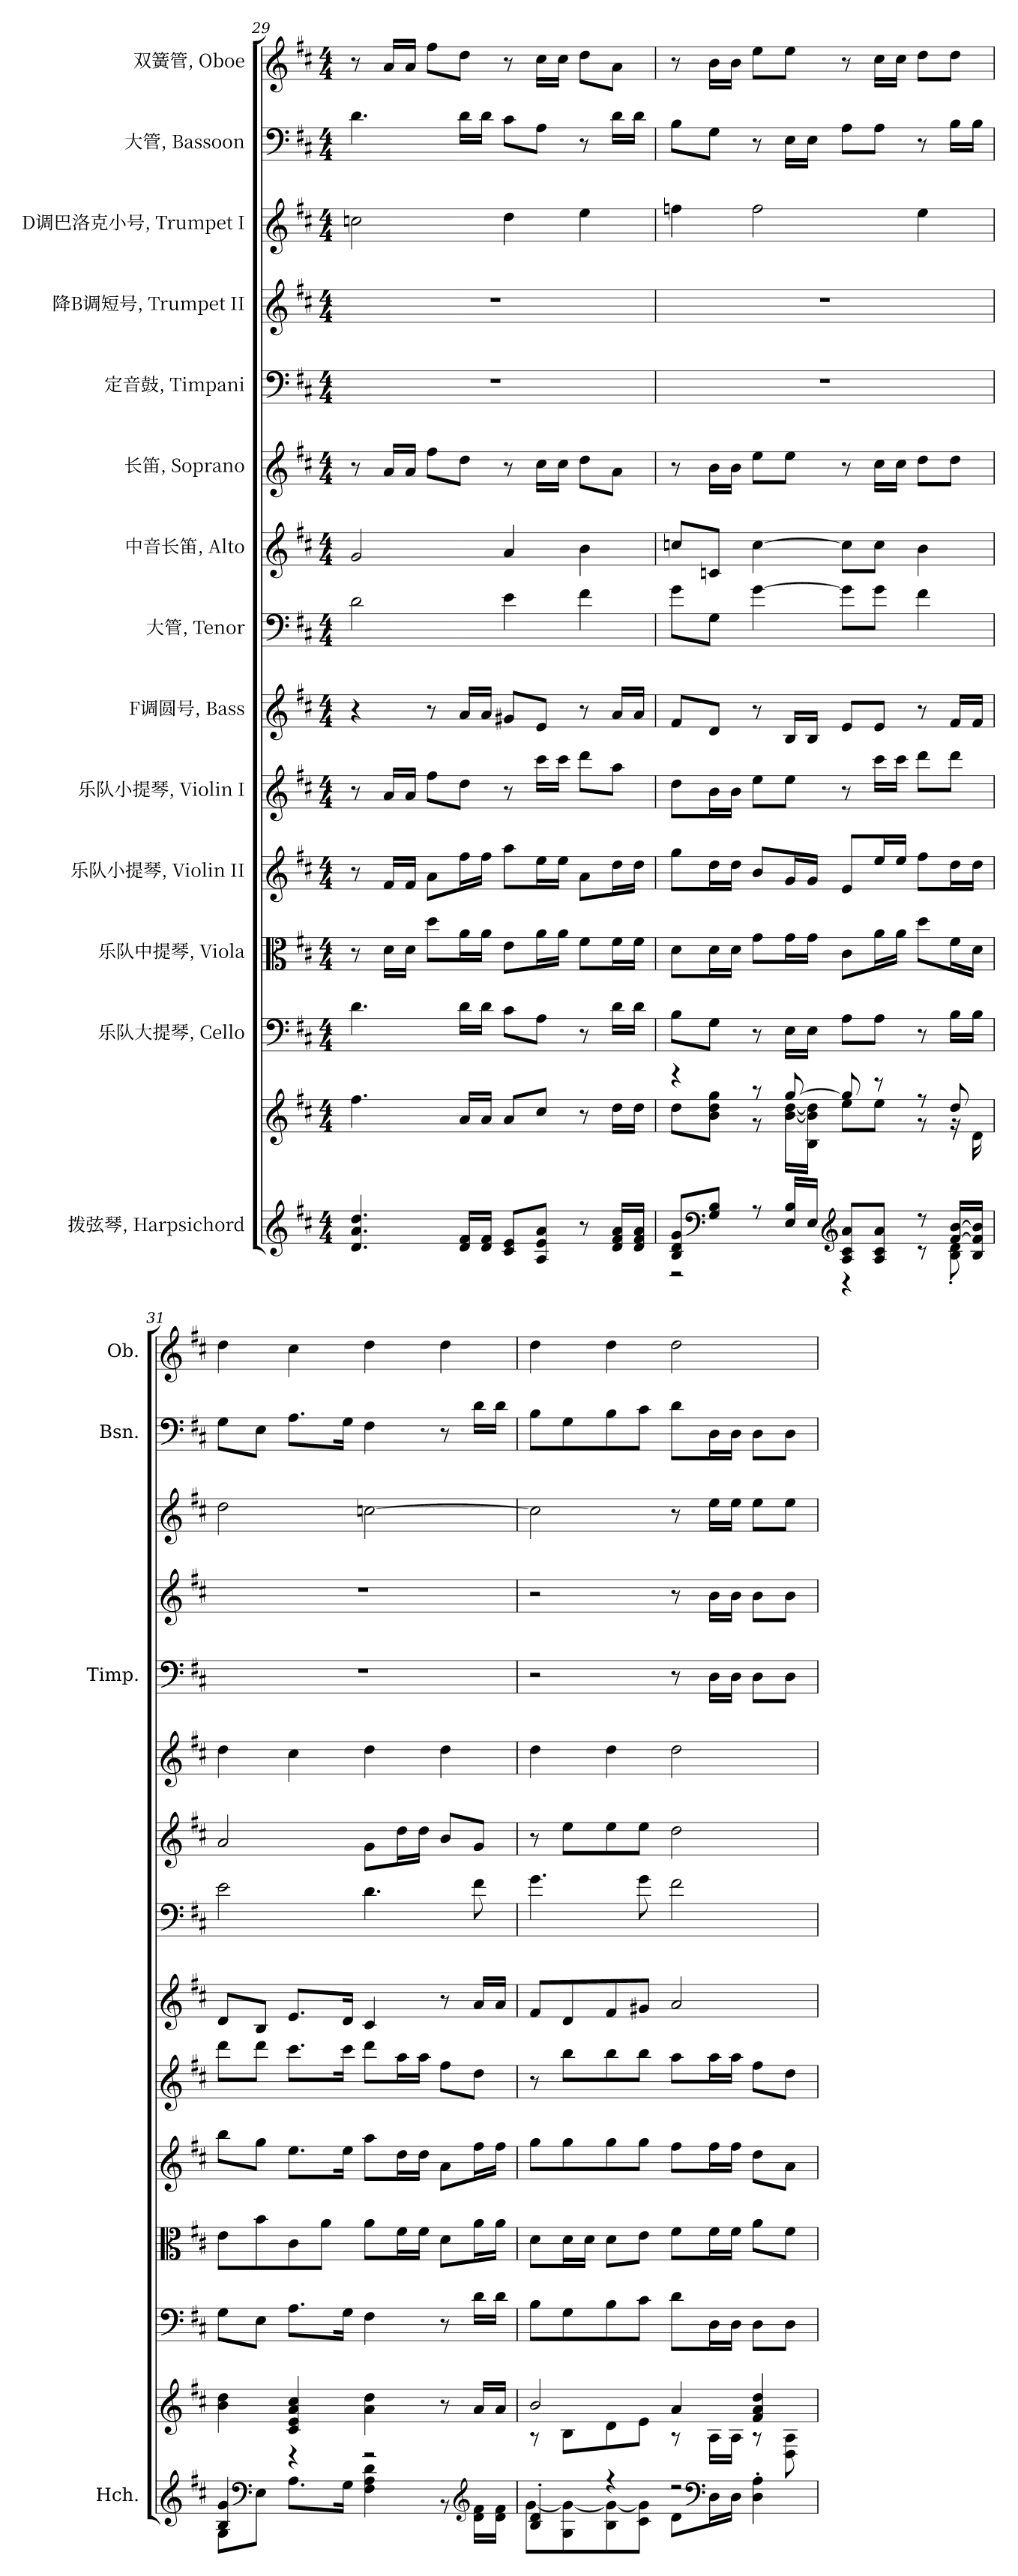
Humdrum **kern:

**kern	**kern	**kern	**kern	**kern	**kern	**kern	**kern	**kern	**kern	**kern	**kern	**kern	**kern	**kern
*part14	*part14	*part13	*part12	*part11	*part10	*part9	*part8	*part7	*part6	*part5	*part4	*part3	*part2	*part1
*staff15	*staff14	*staff13	*staff12	*staff11	*staff10	*staff9	*staff8	*staff7	*staff6	*staff5	*staff4	*staff3	*staff2	*staff1
*I"拨弦琴, Harpsichord	*	*I"乐队大提琴, Cello	*I"乐队中提琴, Viola	*I"乐队小提琴, Violin II	*I"乐队小提琴, Violin I	*I"F调圆号, Bass	*I"大管, Tenor	*I"中音长笛, Alto	*I"长笛, Soprano	*I"定音鼓, Timpani	*I"降B调短号, Trumpet II	*I"D调巴洛克小号, Trumpet I	*I"大管, Bassoon	*I"双簧管, Oboe
*I'Hch.	*	*	*	*	*	*	*	*	*	*I'Timp.	*	*	*I'Bsn.	*I'Ob.
*clefG2	*clefG2	*clefF4	*clefC3	*clefG2	*clefG2	*clefG2	*clefF4	*clefG2	*clefG2	*clefF4	*clefG2	*clefG2	*clefF4	*clefG2
*	*	*	*	*	*	*ITrd4c7	*	*ITrd3c5	*	*	*ITrd1c2	*ITrd-1c-2	*	*
*k[f#c#]	*k[f#c#]	*k[f#c#]	*k[f#c#]	*k[f#c#]	*k[f#c#]	*k[f#]	*k[f#c#]	*k[f#c#g#]	*k[f#c#]	*k[f#c#]	*k[]	*k[f#c#g#d#]	*k[f#c#]	*k[f#c#]
*M4/4	*M4/4	*M4/4	*M4/4	*M4/4	*M4/4	*M4/4	*M4/4	*M4/4	*M4/4	*M4/4	*M4/4	*M4/4	*M4/4	*M4/4
=29	=29	=29	=29	=29	=29	=29	=29	=29	=29	=29	=29	=29	=29	=29
4.d/ 4.a/ 4.dd/	4.ff#\	4.d\	8r	8r	8r	4r	2d\	2d/	8r	1r	1r	2ddn\	4.d\	8r
.	.	.	16d\LL	16f#/LL	16a/LL	.	.	.	16a/LL	.	.	.	.	16a/LL
.	.	.	16d\JJ	16f#/JJ	16a/JJ	.	.	.	16a/JJ	.	.	.	.	16a/JJ
.	.	.	8dd\L	8a\L	8ff#\L	8r	.	.	8ff#\L	.	.	.	.	8ff#\L
16d/ 16f#/LL	16a/LL	16d\LL	16a\L	16ff#\L	8dd\J	16d/LL	.	.	8dd\J	.	.	.	16d\LL	8dd\J
16d/ 16f#/JJ	16a/JJ	16d\JJ	16a\JJ	16ff#\JJ	.	16d/JJ	.	.	.	.	.	.	16d\JJ	.
8c#/ 8e/L	8a/L	8c#\L	8e\L	8aa\L	8r	8c#X/L	4e\	4e/	8r	.	.	4ee\	8c#\L	8r
8A/ 8e/ 8a/J	8cc#/J	8A\J	16a\L	16ee\L	16ccc#\LL	8A/J	.	.	16cc#\LL	.	.	.	8A\J	16cc#\LL
.	.	.	16a\JJ	16ee\JJ	16ccc#\JJ	.	.	.	16cc#\JJ	.	.	.	.	16cc#\JJ
8r	8r	8r	8f#\L	8a\L	8ddd\L	8r	4f#\	4f#\	8dd\L	.	.	4ff#\	8r	8dd\L
16d/ 16f#/ 16a/LL	16dd\LL	16d\LL	16f#\L	16dd\L	8aa\J	16d/LL	.	.	8a\J	.	.	.	16d\LL	8a\J
16d/ 16f#/ 16a/JJ	16dd\JJ	16d\JJ	16f#\JJ	16dd\JJ	.	16d/JJ	.	.	.	.	.	.	16d\JJ	.
!!LO:PB:g=z
=30	=30	=30	=30	=30	=30	=30	=30	=30	=30	=30	=30	=30	=30	=30
*^	*^	*	*	*	*	*	*	*	*	*	*	*	*	*
8B/ 8d/ 8g/L	2r	4r	8dd\L	8B\L	8d\L	8gg\L	8dd\L	8B/L	8g\L	8gn/L	8r	1r	1r	4ggn\	8B\L	8r
*clefF4	*	*	*	*	*	*	*	*	*	*	*	*	*	*	*	*
8G/ 8B/J	.	.	8b\ 8dd\ 8gg\J	8G\J	16d\L	16dd\L	16b\L	8G/J	8G\J	8Gn/J	16b\LL	.	.	.	8G\J	16b\LL
.	.	.	.	.	16d\JJ	16dd\JJ	16b\JJ	.	.	.	16b\JJ	.	.	.	.	16b\JJ
8r	.	8r	8r	8r	8g\L	8b/L	8ee\L	8r	[4g\	[4g\	8ee\L	.	.	2gg\	8r	8ee\L
16E/ 16B/LL	.	[8gg/	[16b\ [16dd\LL	16E\LL	16g\L	16g/L	8ee\J	16E/LL	.	.	8ee\J	.	.	.	16E\LL	8ee\J
16E/JJ	.	.	16B\ 16b\] 16dd\]JJ	16E\JJ	16g\JJ	16g/JJ	.	16E/JJ	.	.	.	.	.	.	16E\JJ	.
*clefG2	*	*	*	*	*	*	*	*	*	*	*	*	*	*	*	*
8A/ 8c#/ 8a/L	4r	8gg/]	8ee\L	8A\L	8c#\L	8e/L	8r	8A/L	8g\L]	8g\L]	8r	.	.	.	8A\L	8r
8A/ 8c#/ 8a/J	.	8r	8ee\J	8A\J	16a\L	16ee/L	16ccc#\LL	8A/J	8g\J	8g\J	16cc#\LL	.	.	.	8A\J	16cc#\LL
.	.	.	.	.	16a\JJ	16ee/JJ	16ccc#\JJ	.	.	.	16cc#\JJ	.	.	.	.	16cc#\JJ
8r	8r	8r	8r	8r	8dd\L	8ff#\L	8ddd\L	8r	4f#\	4f#\	8dd\L	.	.	4ff#\	8r	8dd\L
[16f#/ [16b/LL	8B\' 8d\'	8dd/	16r	16B\LL	16f#\L	16dd\L	8ddd\J	16B/LL	.	.	8dd\J	.	.	.	16B\LL	8dd\J
16B/ 16f#/] 16b/]JJ	.	.	16d\	16B\JJ	16d\JJ	16dd\JJ	.	16B/JJ	.	.	.	.	.	.	16B\JJ	.
*	*	*v	*v	*	*	*	*	*	*	*	*	*	*	*	*	*
=31	=31	=31	=31	=31	=31	=31	=31	=31	=31	=31	=31	=31	=31	=31	=31
4B/ 4g/	8G\L	4b\ 4dd\	8G\L	8e\L	8bb\L	8ddd\L	8G/L	2e\	2e/	4dd\	1r	1r	2ee\	8G\L	4dd\
*clefF4	*	*	*	*	*	*	*	*	*	*	*	*	*	*	*
.	8E\J	.	8E\J	8b\	8gg\J	8ddd\J	8E/J	.	.	.	.	.	.	8E\J	.
4r	8.A\L	4c#/ 4e/ 4a/ 4cc#/	8.A\L	8c#\	8.ee\L	8.ccc#\L	8.A/L	.	.	4cc#\	.	.	.	8.A\L	4cc#\
.	.	.	.	8a\J	.	.	.	.	.	.	.	.	.	.	.
.	16G\Jk	.	16G\Jk	.	16ee\Jk	16ccc#\Jk	16G/Jk	.	.	.	.	.	.	16G\Jk	.
2r	4F#\ 4A\ 4d\	4a\ 4dd\	4F#\	8a\L	8aa\L	8ddd\L	4F#/	4.d\	8d\L	4dd\	.	.	[2ddn\	4F#\	4dd\
.	.	.	.	16f#\L	16dd\L	16aa\L	.	.	16a\L	.	.	.	.	.	.
.	.	.	.	16f#\JJ	16dd\JJ	16aa\JJ	.	.	16a\JJ	.	.	.	.	.	.
.	8r	8r	8r	8d\L	8a\L	8ff#\L	8r	.	8f#/L	4dd\	.	.	.	8r	4dd\
*clefG2	*	*	*	*	*	*	*	*	*	*	*	*	*	*	*
.	16d\ 16f#\LL	16a/LL	16d\LL	16a\L	16ff#\L	8dd\J	16d/LL	8f#\	8d/J	.	.	.	.	16d\LL	.
.	16d\ 16f#\JJ	16a/JJ	16d\JJ	16a\JJ	16ff#\JJ	.	16d/JJ	.	.	.	.	.	.	16d\JJ	.
!!LO:PB:g=z
=32	=32	=32	=32	=32	=32	=32	=32	=32	=32	=32	=32	=32	=32	=32	=32
*	*	*^	*	*	*	*	*	*	*	*	*	*	*	*	*
4B/' 4d/'	[8g\L	2b/	8r	8B\L	8d\L	8gg\L	8r	8B/L	4.g\	8r	4dd\	2r	2r	2dd\]	8B\L	4dd\
.	8G\ 8g\_	.	8B\L	8G\	16d\L	8gg\	8bb\L	8G/	.	8b\L	.	.	.	.	8G\	.
.	.	.	.	.	16d\JJ	.	.	.	.	.	.	.	.	.	.	.
4r	8B\ 8g\_	.	8d\	8B\	8d\L	8gg\	8bb\	8B/	.	8b\	4dd\	.	.	.	8B\	4dd\
.	8c#\ 8g\]J	.	8e\J	8c#\J	8e\J	8gg\J	8bb\J	8c#X/J	8g\	8b\J	.	.	.	.	8c#\J	.
2r	8d\L	4a/	8r	8d\L	8f#\L	8ff#\L	8aa\L	2d/	2f#\	2a\	2dd\	8r	8r	8r	8d\L	2dd\
*clefF4	*	*	*	*	*	*	*	*	*	*	*	*	*	*	*	*
.	16D\L	.	16A\LL	16D\L	16f#\L	16ff#\L	16aa\L	.	.	.	.	16D\LL	16a\LL	16ff#\LL	16D\L	.
.	16D\JJ	.	16A\JJ	16D\JJ	16f#\JJ	16ff#\JJ	16aa\JJ	.	.	.	.	16D\JJ	16a\JJ	16ff#\JJ	16D\JJ	.
.	4D\' 4A\'	4f#/ 4a/ 4dd/	8r	8D\L	8a\L	8dd\L	8ff#\L	.	.	.	.	8D\L	8a\L	8ff#\L	8D\L	.
.	.	.	8D\ 8A\	8D\J	8f#\J	8a\J	8dd\J	.	.	.	.	8D\J	8a\J	8ff#\J	8D\J	.
*v	*v	*	*	*	*	*	*	*	*	*	*	*	*	*	*	*
*	*v	*v	*	*	*	*	*	*	*	*	*	*	*	*	*
=	=	=	=	=	=	=	=	=	=	=	=	=	=	=
*-	*-	*-	*-	*-	*-	*-	*-	*-	*-	*-	*-	*-	*-	*-
